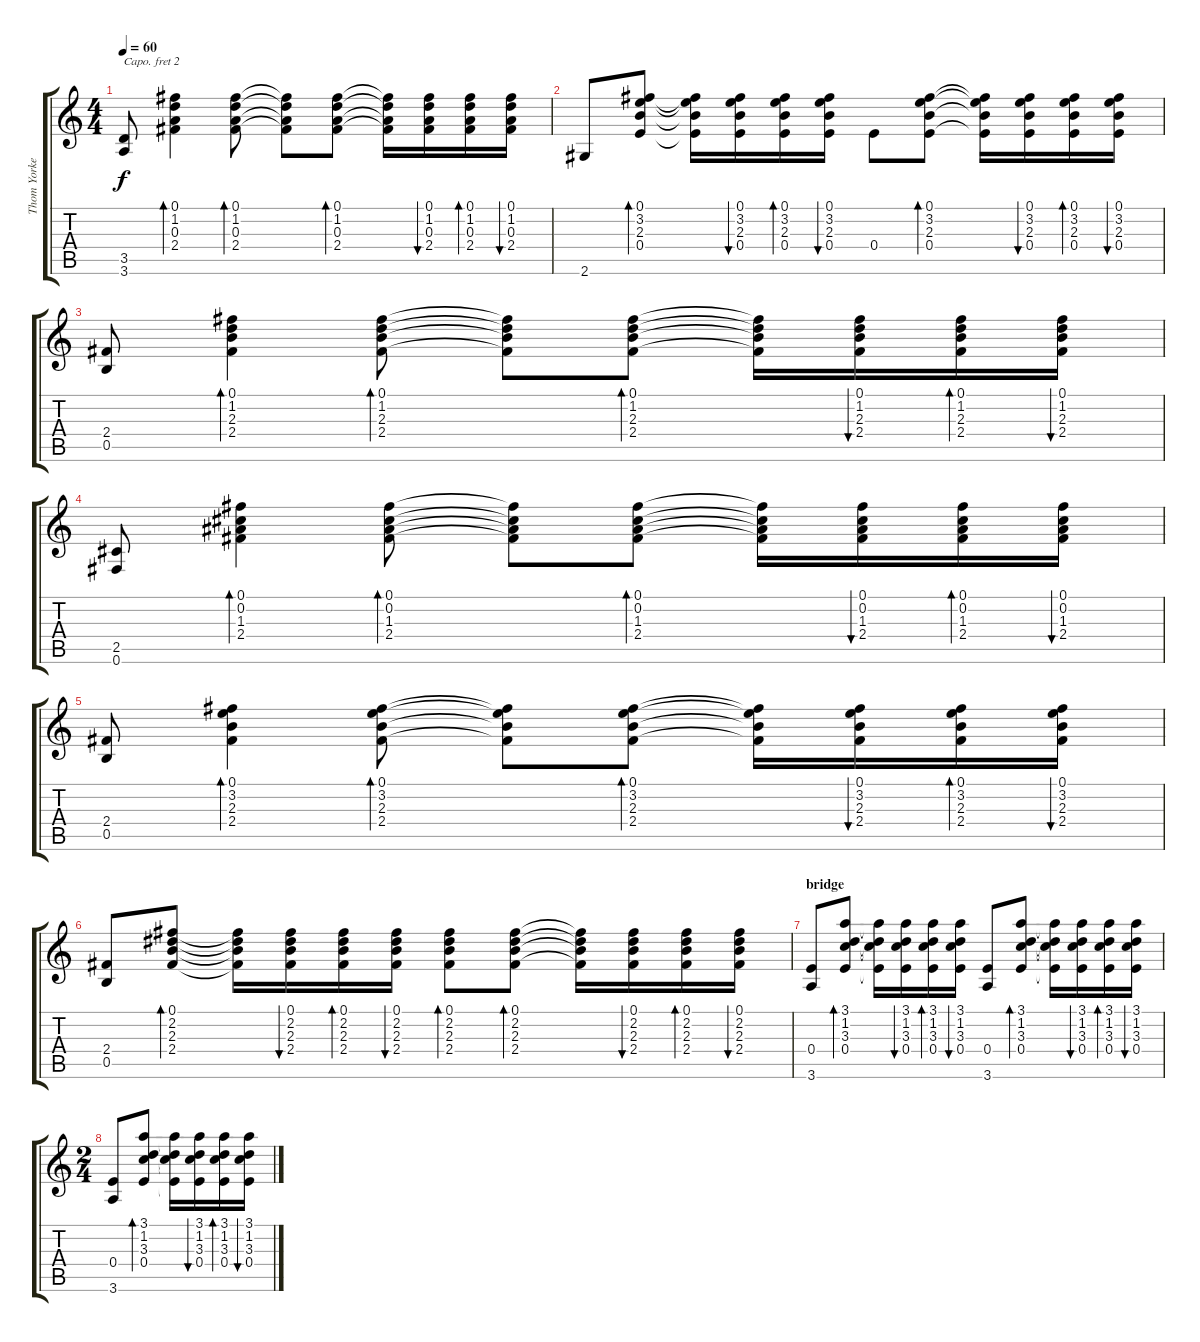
\track ("Thom Yorke" "Thom Yorke") {instrument acousticguitarsteel}
\staff {score tabs}
\capo 2
\tuning (E4 B3 G3 D3 A2 E2) {hide}
\ts (4 4)
\tempo 60
\clef g2
\ks c
(3.5 3.6).8{dy f} (0.1 1.2 0.3 2.4).4{bd 30} (0.1 1.2 0.3 2.4).8{bd 30} (0.1{t} 1.2{t} 0.3{t} 2.4{t}).8 (0.1 1.2 0.3 2.4).8{bd 30} (0.1{t} 1.2{t} 0.3{t} 2.4{t}).16 (0.1 1.2 0.3 2.4).16{bu 30} (0.1 1.2 0.3 2.4).16{bd 30} (0.1 1.2 0.3 2.4).16{bu 30} |
2.6.8 (0.1 3.2 2.3 0.4).8{bd 30} (0.1{t} 3.2{t} 2.3{t} 0.4{t}).16 (0.1 3.2 2.3 0.4).16{bu 30} (0.1 3.2 2.3 0.4).16{bd 30} (0.1 3.2 2.3 0.4).16{bu 30} 0.4.8 (0.1 3.2 2.3 0.4).8{bd 30} (0.1{t} 3.2{t} 2.3{t} 0.4{t}).16 (0.1 3.2 2.3 0.4).16{bu 30} (0.1 3.2 2.3 0.4).16{bd 30} (0.1 3.2 2.3 0.4).16{bu 30} |
(2.4 0.5).8 (0.1 1.2 2.3 2.4).4{bd 30} (0.1 1.2 2.3 2.4).8{bd 30} (0.1{t} 1.2{t} 2.3{t} 2.4{t}).8 (0.1 1.2 2.3 2.4).8{bd 30} (0.1{t} 1.2{t} 2.3{t} 2.4{t}).16 (0.1 1.2 2.3 2.4).16{bu 30} (0.1 1.2 2.3 2.4).16{bd 30} (0.1 1.2 2.3 2.4).16{bu 30} |
(2.5 0.6).8 (0.1 0.2 1.3 2.4).4{bd 30} (0.1 0.2 1.3 2.4).8{bd 30} (0.1{t} 0.2{t} 1.3{t} 2.4{t}).8 (0.1 0.2 1.3 2.4).8{bd 30} (0.1{t} 0.2{t} 1.3{t} 2.4{t}).16 (0.1 0.2 1.3 2.4).16{bu 30} (0.1 0.2 1.3 2.4).16{bd 30} (0.1 0.2 1.3 2.4).16{bu 30} |
(2.4 0.5).8 (0.1 3.2 2.3 2.4).4{bd 30} (0.1 3.2 2.3 2.4).8{bd 30} (0.1{t} 3.2{t} 2.3{t} 2.4{t}).8 (0.1 3.2 2.3 2.4).8{bd 30} (0.1{t} 3.2{t} 2.3{t} 2.4{t}).16 (0.1 3.2 2.3 2.4).16{bu 30} (0.1 3.2 2.3 2.4).16{bd 30} (0.1 3.2 2.3 2.4).16{bu 30} |
(2.4 0.5).8 (0.1 2.2 2.3 2.4).8{bd 60} (0.1{t} 2.2{t} 2.3{t} 2.4{t}).16 (0.1 2.2 2.3 2.4).16{bu 60} (0.1 2.2 2.3 2.4).16{bd 60} (0.1 2.2 2.3 2.4).16{bu 60} (0.1 2.2 2.3 2.4).8{bd 60} (0.1 2.2 2.3 2.4).8{bd 60} (0.1{t} 2.2{t} 2.3{t} 2.4{t}).16 (0.1 2.2 2.3 2.4).16{bu 60} (0.1 2.2 2.3 2.4).16{bd 60} (0.1 2.2 2.3 2.4).16{bu 60} |
\section ("" "bridge")
(0.4 3.6).8 (3.1 1.2 3.3 0.4).8{bd 60} (3.1{t} 1.2{t} 3.3{t} 0.4{t}).16 (3.1 1.2 3.3 0.4).16{bu 60} (3.1 1.2 3.3 0.4).16{bd 60} (3.1 1.2 3.3 0.4).16{bu 60} (0.4 3.6).8 (3.1 1.2 3.3 0.4).8{bd 60} (3.1{t} 1.2{t} 3.3{t} 0.4{t}).16 (3.1 1.2 3.3 0.4).16{bu 60} (3.1 1.2 3.3 0.4).16{bd 60} (3.1 1.2 3.3 0.4).16{bu 60} |
\ts (2 4)
(0.4 3.6).8 (3.1 1.2 3.3 0.4).8{bd 60} (3.1{t} 1.2{t} 3.3{t} 0.4{t}).16 (3.1 1.2 3.3 0.4).16{bu 60} (3.1 1.2 3.3 0.4).16{bd 60} (3.1 1.2 3.3 0.4).16{bu 60}
